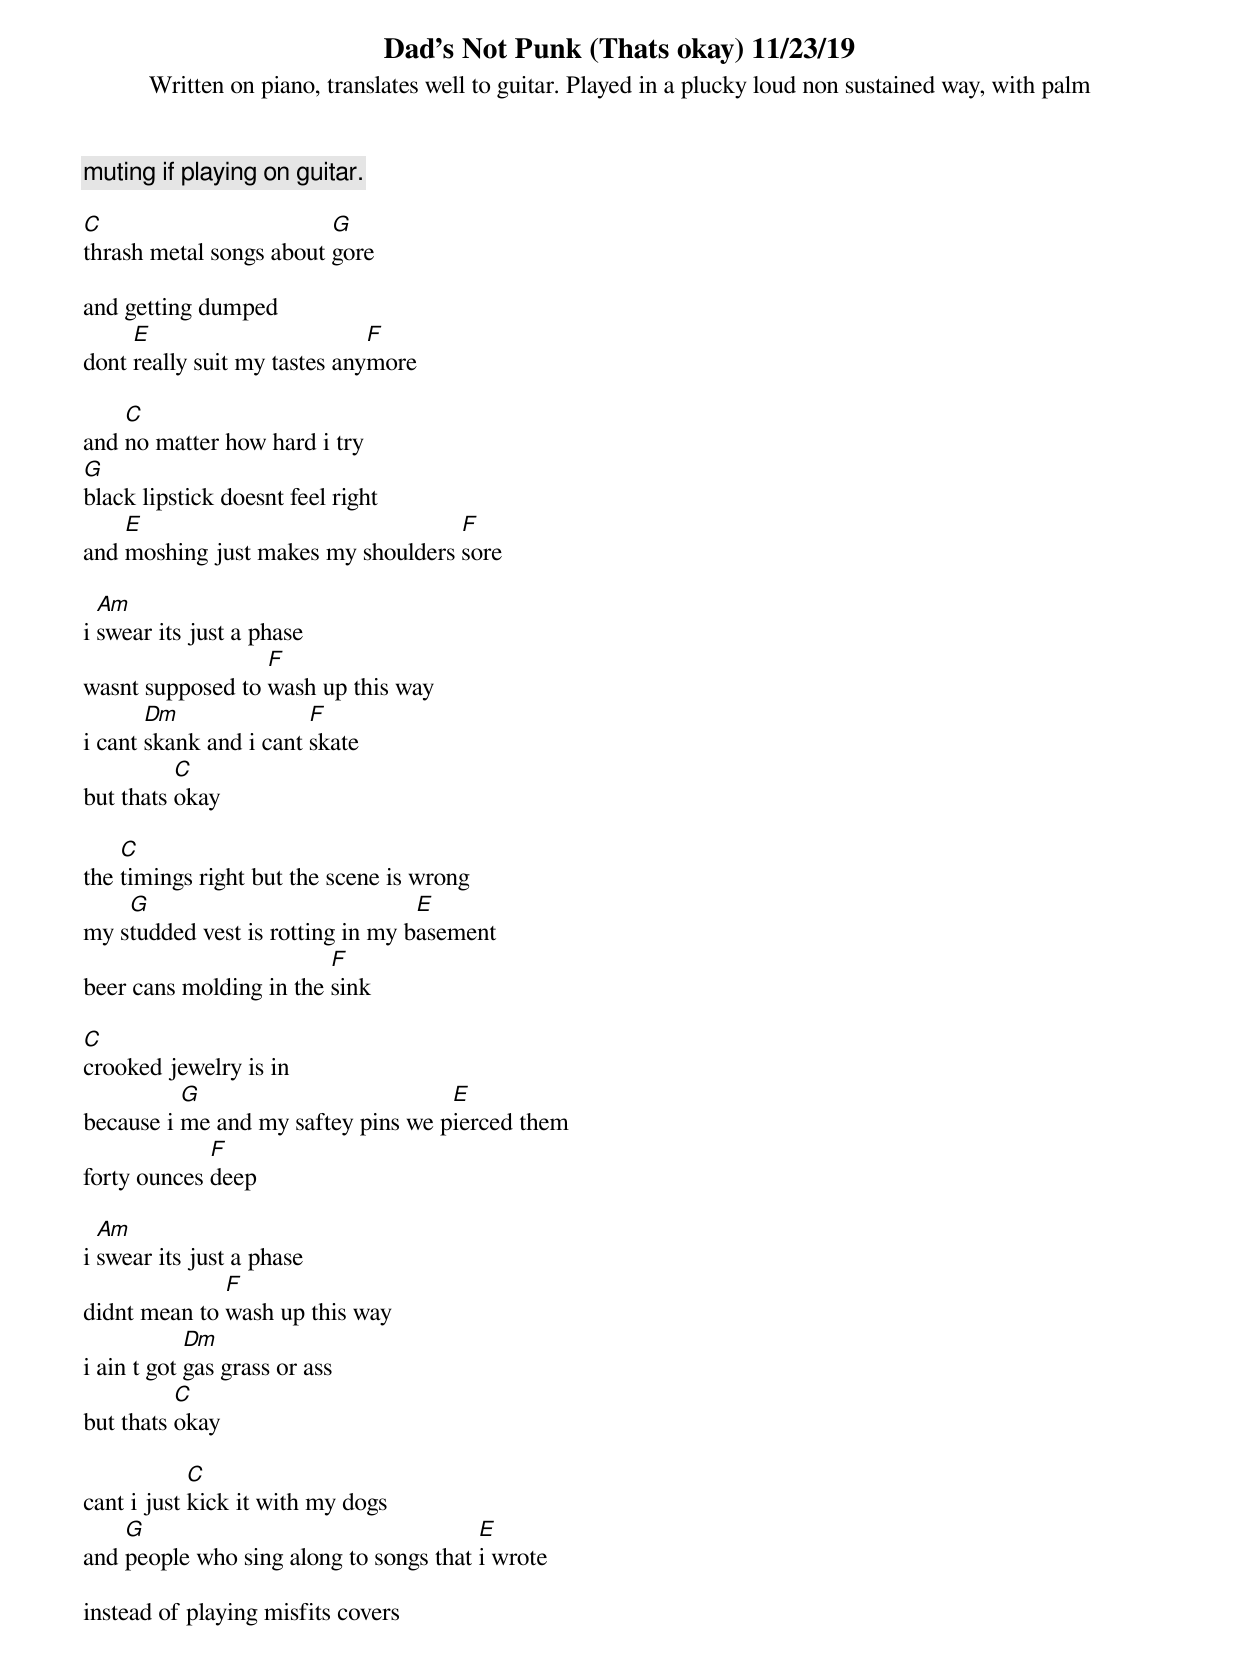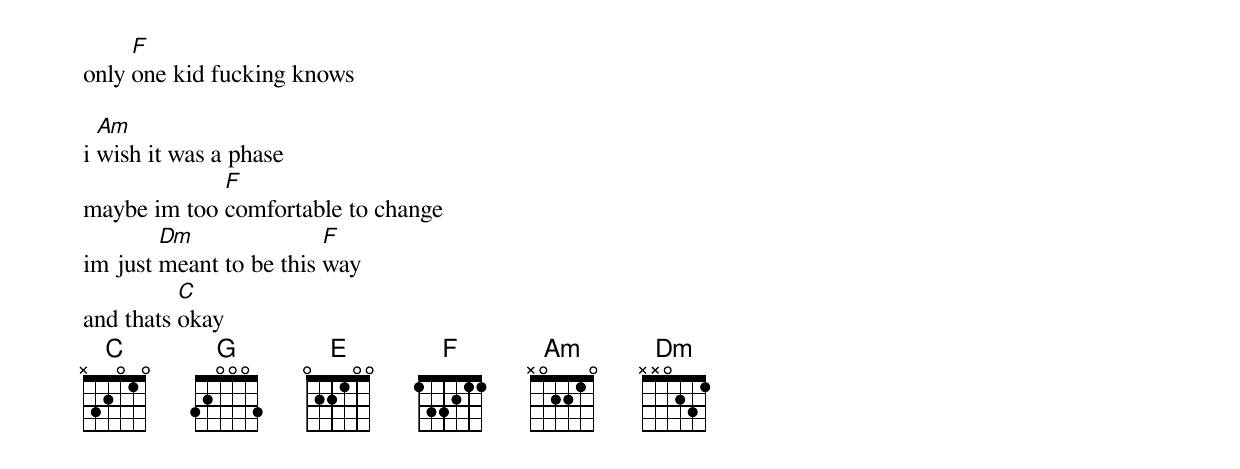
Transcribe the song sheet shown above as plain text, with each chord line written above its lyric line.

Dad's Not Punk (Thats okay) 11/23/19
Written on piano, translates well to guitar. Played in a plucky loud non sustained way, with palm
muting if playing on guitar.

C                        G
thrash metal songs about gore

and getting dumped
     E                        F
dont really suit my tastes anymore

    C
and no matter how hard i try
G
black lipstick doesnt feel right
    E                               F
and moshing just makes my shoulders sore

  Am
i swear its just a phase
                  F
wasnt supposed to wash up this way
       Dm               F
i cant skank and i cant skate
          C
but thats okay

    C
the timings right but the scene is wrong
    G                             E
my studded vest is rotting in my basement
                         F
beer cans molding in the sink

C
crooked jewelry is in
          G                         E
because i me and my saftey pins we pierced them
             F
forty ounces deep

  Am
i swear its just a phase
              F
didnt mean to wash up this way
            Dm
i ain t got gas grass or ass
          C
but thats okay

            C
cant i just kick it with my dogs
    G                                   E
and people who sing along to songs that i wrote

instead of playing misfits covers
     F
only one kid fucking knows

  Am
i wish it was a phase
             F
maybe im too comfortable to change
        Dm               F
im just meant to be this way
          C
and thats okay
